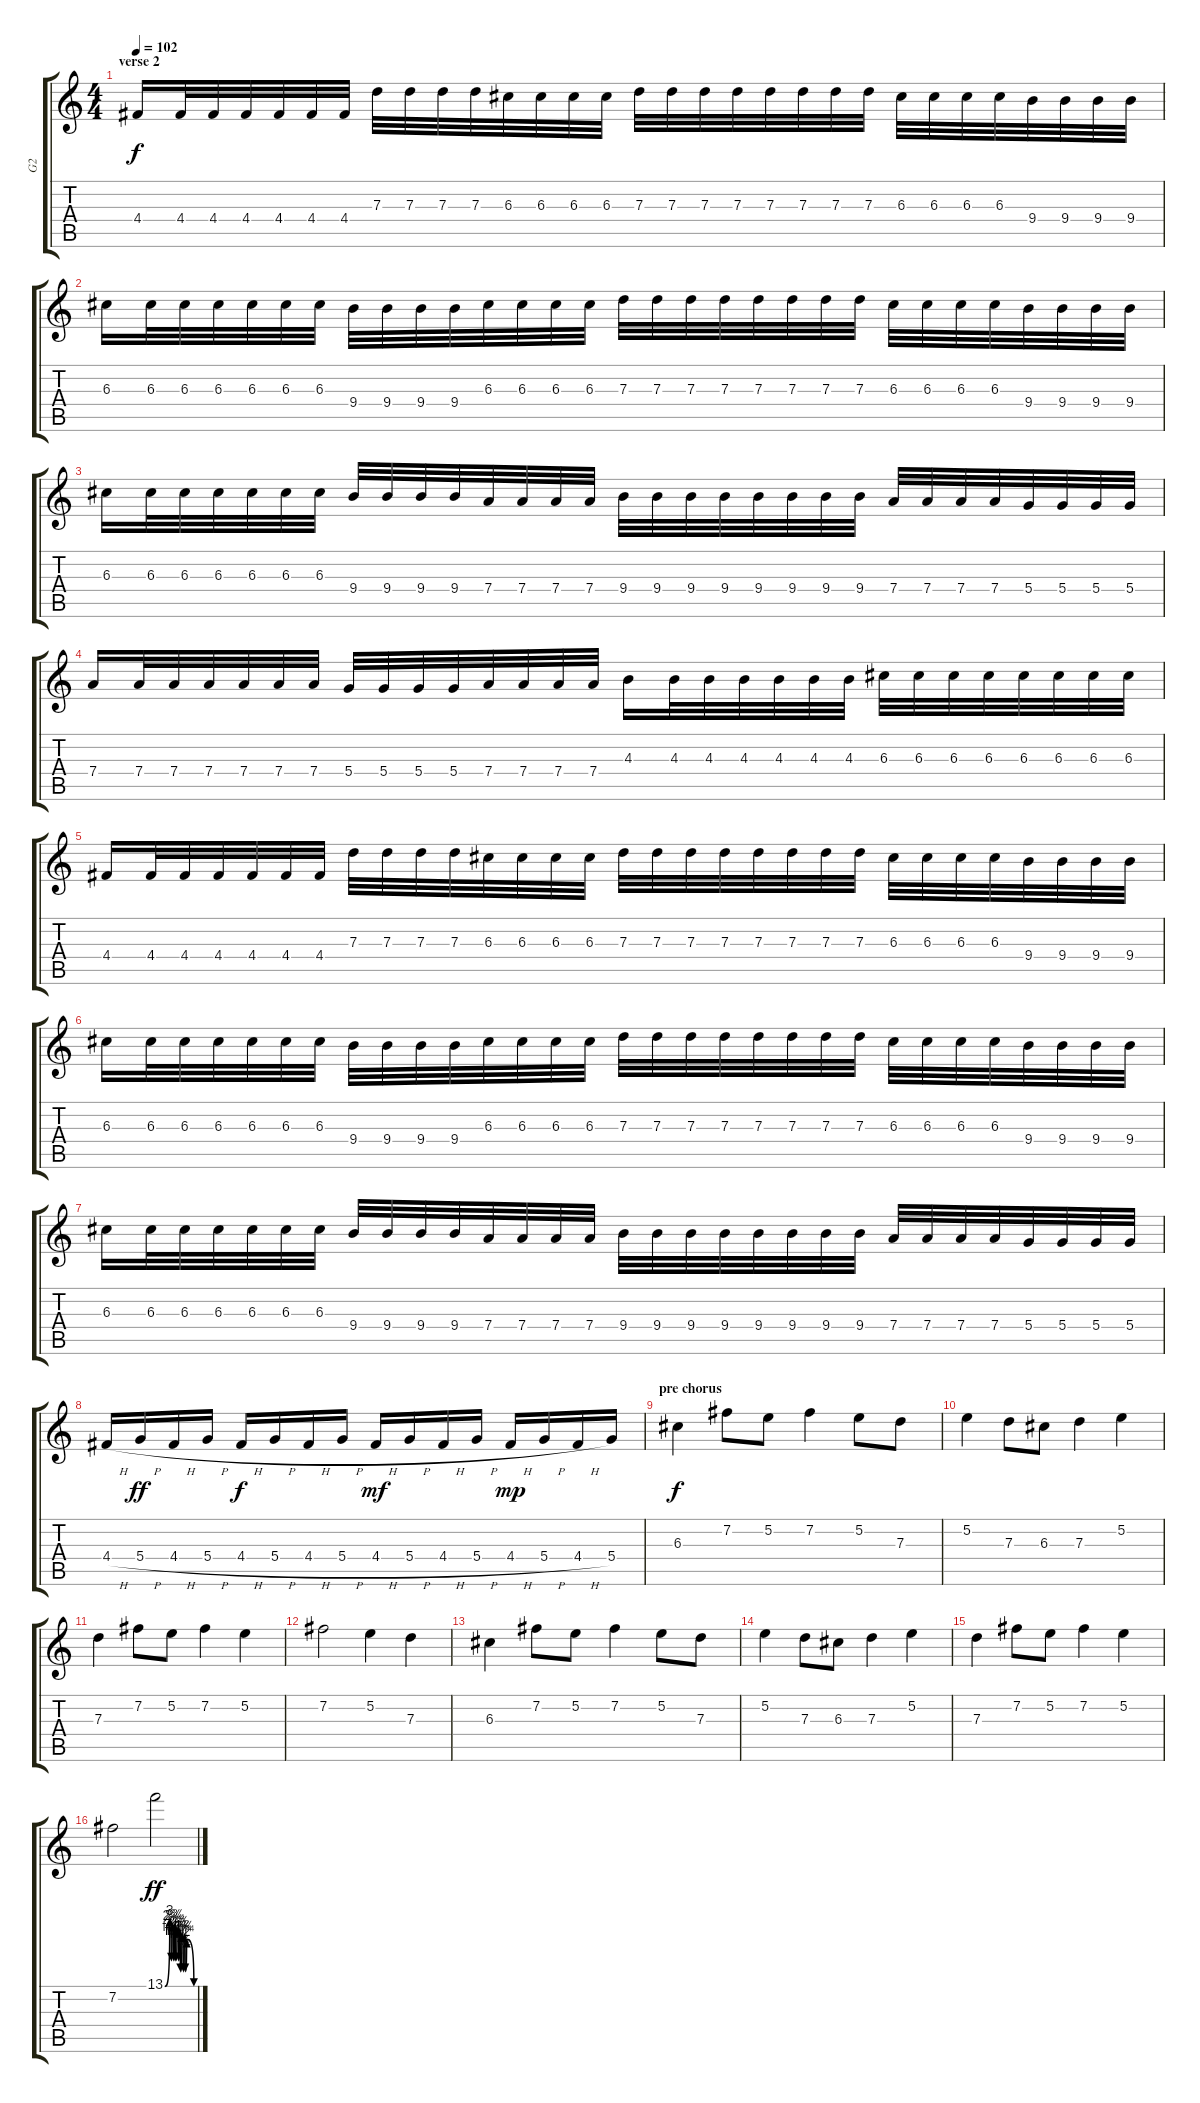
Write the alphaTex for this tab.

\track ("G2" "G2") {instrument distortionguitar}
\staff {score tabs}
\tuning (E4 B3 G3 D3 A2 E2) {hide}
\ts (4 4)
\section ("" "verse 2")
\tempo 102
\clef g2
\ks c
4.4.16{dy f} 4.4.32 4.4.32 4.4.32 4.4.32 4.4.32 4.4.32 7.3.32 7.3.32 7.3.32 7.3.32 6.3.32 6.3.32 6.3.32 6.3.32 7.3.32 7.3.32 7.3.32 7.3.32 7.3.32 7.3.32 7.3.32 7.3.32 6.3.32 6.3.32 6.3.32 6.3.32 9.4.32 9.4.32 9.4.32 9.4.32 |
6.3.16 6.3.32 6.3.32 6.3.32 6.3.32 6.3.32 6.3.32 9.4.32 9.4.32 9.4.32 9.4.32 6.3.32 6.3.32 6.3.32 6.3.32 7.3.32 7.3.32 7.3.32 7.3.32 7.3.32 7.3.32 7.3.32 7.3.32 6.3.32 6.3.32 6.3.32 6.3.32 9.4.32 9.4.32 9.4.32 9.4.32 |
6.3.16 6.3.32 6.3.32 6.3.32 6.3.32 6.3.32 6.3.32 9.4.32 9.4.32 9.4.32 9.4.32 7.4.32 7.4.32 7.4.32 7.4.32 9.4.32 9.4.32 9.4.32 9.4.32 9.4.32 9.4.32 9.4.32 9.4.32 7.4.32 7.4.32 7.4.32 7.4.32 5.4.32 5.4.32 5.4.32 5.4.32 |
7.4.16 7.4.32 7.4.32 7.4.32 7.4.32 7.4.32 7.4.32 5.4.32 5.4.32 5.4.32 5.4.32 7.4.32 7.4.32 7.4.32 7.4.32 4.3.16 4.3.32 4.3.32 4.3.32 4.3.32 4.3.32 4.3.32 6.3.32 6.3.32 6.3.32 6.3.32 6.3.32 6.3.32 6.3.32 6.3.32 |
4.4.16 4.4.32 4.4.32 4.4.32 4.4.32 4.4.32 4.4.32 7.3.32 7.3.32 7.3.32 7.3.32 6.3.32 6.3.32 6.3.32 6.3.32 7.3.32 7.3.32 7.3.32 7.3.32 7.3.32 7.3.32 7.3.32 7.3.32 6.3.32 6.3.32 6.3.32 6.3.32 9.4.32 9.4.32 9.4.32 9.4.32 |
6.3.16 6.3.32 6.3.32 6.3.32 6.3.32 6.3.32 6.3.32 9.4.32 9.4.32 9.4.32 9.4.32 6.3.32 6.3.32 6.3.32 6.3.32 7.3.32 7.3.32 7.3.32 7.3.32 7.3.32 7.3.32 7.3.32 7.3.32 6.3.32 6.3.32 6.3.32 6.3.32 9.4.32 9.4.32 9.4.32 9.4.32 |
6.3.16 6.3.32 6.3.32 6.3.32 6.3.32 6.3.32 6.3.32 9.4.32 9.4.32 9.4.32 9.4.32 7.4.32 7.4.32 7.4.32 7.4.32 9.4.32 9.4.32 9.4.32 9.4.32 9.4.32 9.4.32 9.4.32 9.4.32 7.4.32 7.4.32 7.4.32 7.4.32 5.4.32 5.4.32 5.4.32 5.4.32 |
4.4{h}.16 5.4{h}.16{dy ff} 4.4{h}.16 5.4{h}.16 4.4{h}.16{dy f} 5.4{h}.16 4.4{h}.16 5.4{h}.16 4.4{h}.16{dy mf} 5.4{h}.16 4.4{h}.16 5.4{h}.16 4.4{h}.16{dy mp} 5.4{h}.16 4.4{h}.16 5.4.16 |
\section ("" "pre chorus")
6.3.4{dy f} 7.2.8 5.2.8 7.2.4 5.2.8 7.3.8 |
5.2.4 7.3.8 6.3.8 7.3.4 5.2.4 |
7.3.4 7.2.8 5.2.8 7.2.4 5.2.4 |
7.2.2 5.2.4 7.3.4 |
6.3.4 7.2.8 5.2.8 7.2.4 5.2.8 7.3.8 |
5.2.4 7.3.8 6.3.8 7.3.4 5.2.4 |
7.3.4 7.2.8 5.2.8 7.2.4 5.2.4 |
7.2.2 13.1{be (custom 0 0 10 12 13 4 15 11 18 4 20 11 22 4 25 10 28 4 30 10 32 2 35 9 38 2 40 9 42 2 45 8 60 0)}.2{dy ff}
